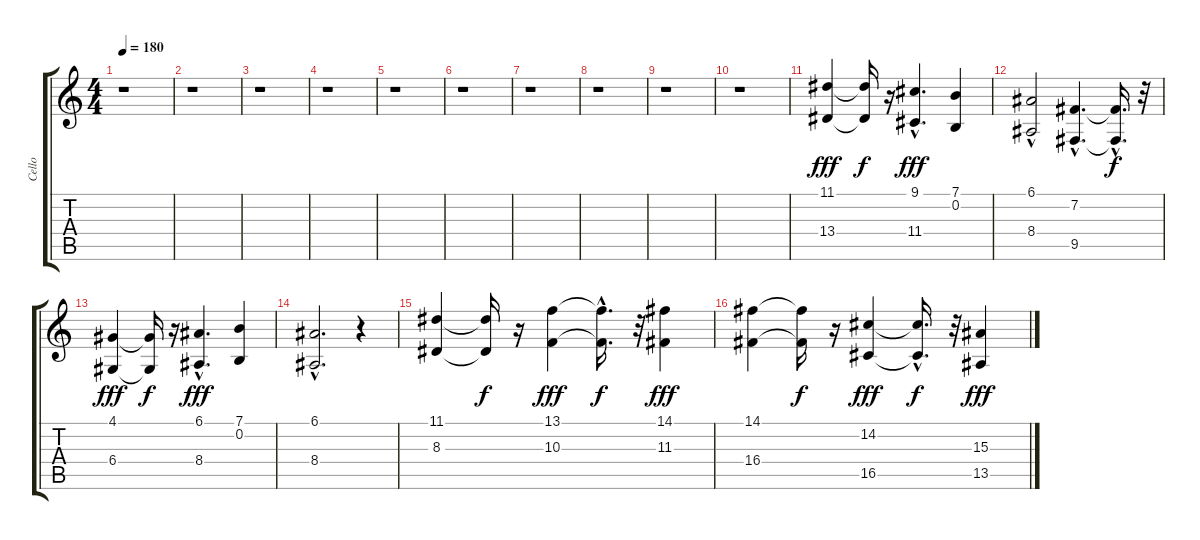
\track ("Cello" "Cello") {instrument cello}
\staff {score tabs}
\tuning (E4 B3 G3 D3 A2 E2) {hide}
\ts (4 4)
\tempo 180
\clef g2
\ks c
r.1{dy f} |
r.1 |
r.1 |
r.1 |
r.1 |
r.1 |
r.1 |
r.1 |
r.1 |
r.1 |
(11.1 13.4).4{dy fff} (11.1{t} 13.4{t}).16{dy f} r.16 (9.1{hac} 11.4{hac}).4{d dy fff} (7.1 0.2).4 |
(6.1{hac} 8.4).2 (7.2{hac} 9.5{hac}).4{d} (7.2{hac t} 9.5{hac t}).16{d dy f} r.32 |
(4.1 6.4).4{dy fff} (4.1{t} 6.4{t}).16{dy f} r.16 (6.1{hac} 8.4{hac}).4{d dy fff} (7.1 0.2).4 |
(6.1{hac} 8.4{hac}).2{d} r.4 |
(11.1 8.3).4 (11.1{t} 8.3{t}).16{dy f} r.16 (13.1 10.3).4{dy fff} (13.1{hac t} 10.3{hac t}).16{d dy f} r.32 (14.1 11.3).4{dy fff} |
(14.1 16.4).4 (14.1{t} 16.4{t}).16{dy f} r.16 (14.2 16.5).4{dy fff} (14.2{hac t} 16.5{hac t}).16{d dy f} r.32 (15.3 13.5).4{dy fff}
